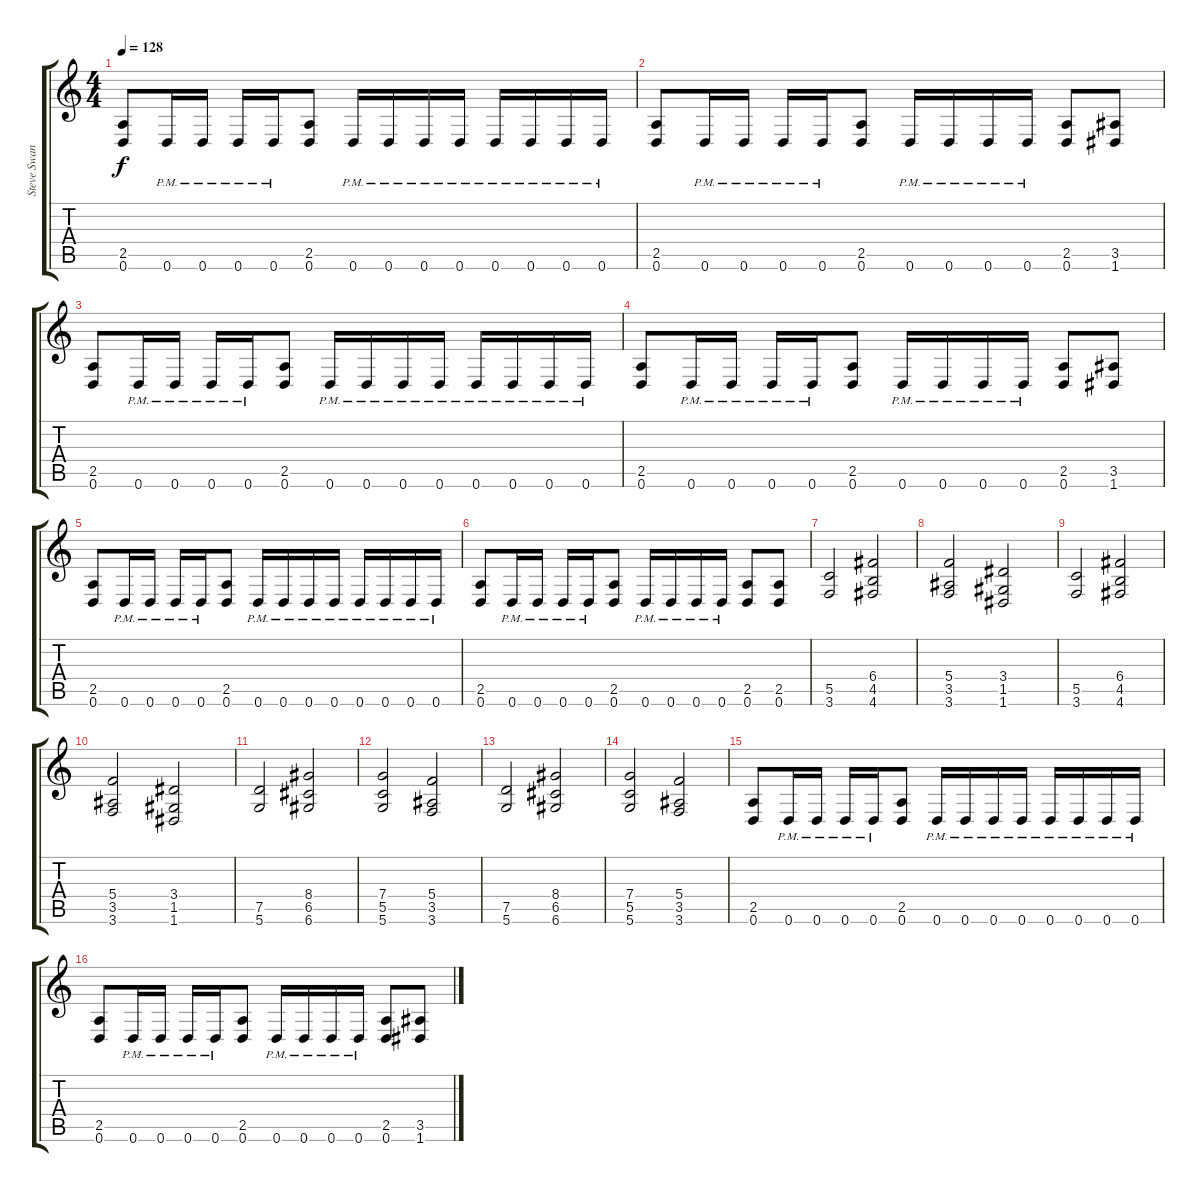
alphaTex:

\track ("Steve Swanson (Rythm Guitar)" "Steve Swan") {instrument distortionguitar}
\staff {score tabs}
\tuning (D4 A3 F3 C3 G2 D2) {hide}
\ts (4 4)
\tempo 128
\clef g2
\ks c
(2.5 0.6).8{dy f} 0.6{pm}.16 0.6{pm}.16 0.6{pm}.16 0.6{pm}.16 (2.5 0.6).8 0.6{pm}.16 0.6{pm}.16 0.6{pm}.16 0.6{pm}.16 0.6{pm}.16 0.6{pm}.16 0.6{pm}.16 0.6{pm}.16 |
(2.5 0.6).8 0.6{pm}.16 0.6{pm}.16 0.6{pm}.16 0.6{pm}.16 (2.5 0.6).8 0.6{pm}.16 0.6{pm}.16 0.6{pm}.16 0.6{pm}.16 (2.5 0.6).8 (3.5 1.6).8 |
(2.5 0.6).8 0.6{pm}.16 0.6{pm}.16 0.6{pm}.16 0.6{pm}.16 (2.5 0.6).8 0.6{pm}.16 0.6{pm}.16 0.6{pm}.16 0.6{pm}.16 0.6{pm}.16 0.6{pm}.16 0.6{pm}.16 0.6{pm}.16 |
(2.5 0.6).8 0.6{pm}.16 0.6{pm}.16 0.6{pm}.16 0.6{pm}.16 (2.5 0.6).8 0.6{pm}.16 0.6{pm}.16 0.6{pm}.16 0.6{pm}.16 (2.5 0.6).8 (3.5 1.6).8 |
(2.5 0.6).8 0.6{pm}.16 0.6{pm}.16 0.6{pm}.16 0.6{pm}.16 (2.5 0.6).8 0.6{pm}.16 0.6{pm}.16 0.6{pm}.16 0.6{pm}.16 0.6{pm}.16 0.6{pm}.16 0.6{pm}.16 0.6{pm}.16 |
(2.5 0.6).8 0.6{pm}.16 0.6{pm}.16 0.6{pm}.16 0.6{pm}.16 (2.5 0.6).8 0.6{pm}.16 0.6{pm}.16 0.6{pm}.16 0.6{pm}.16 (2.5 0.6).8 (2.5 0.6).8 |
(5.5 3.6).2 (6.4 4.5 4.6).2 |
(5.4 3.5 3.6).2 (3.4 1.5 1.6).2 |
(5.5 3.6).2 (6.4 4.5 4.6).2 |
(5.4 3.5 3.6).2 (3.4 1.5 1.6).2 |
(7.5 5.6).2 (8.4 6.5 6.6).2 |
(7.4 5.5 5.6).2 (5.4 3.5 3.6).2 |
(7.5 5.6).2 (8.4 6.5 6.6).2 |
(7.4 5.5 5.6).2 (5.4 3.5 3.6).2 |
(2.5 0.6).8 0.6{pm}.16 0.6{pm}.16 0.6{pm}.16 0.6{pm}.16 (2.5 0.6).8 0.6{pm}.16 0.6{pm}.16 0.6{pm}.16 0.6{pm}.16 0.6{pm}.16 0.6{pm}.16 0.6{pm}.16 0.6{pm}.16 |
(2.5 0.6).8 0.6{pm}.16 0.6{pm}.16 0.6{pm}.16 0.6{pm}.16 (2.5 0.6).8 0.6{pm}.16 0.6{pm}.16 0.6{pm}.16 0.6{pm}.16 (2.5 0.6).8 (3.5 1.6).8
